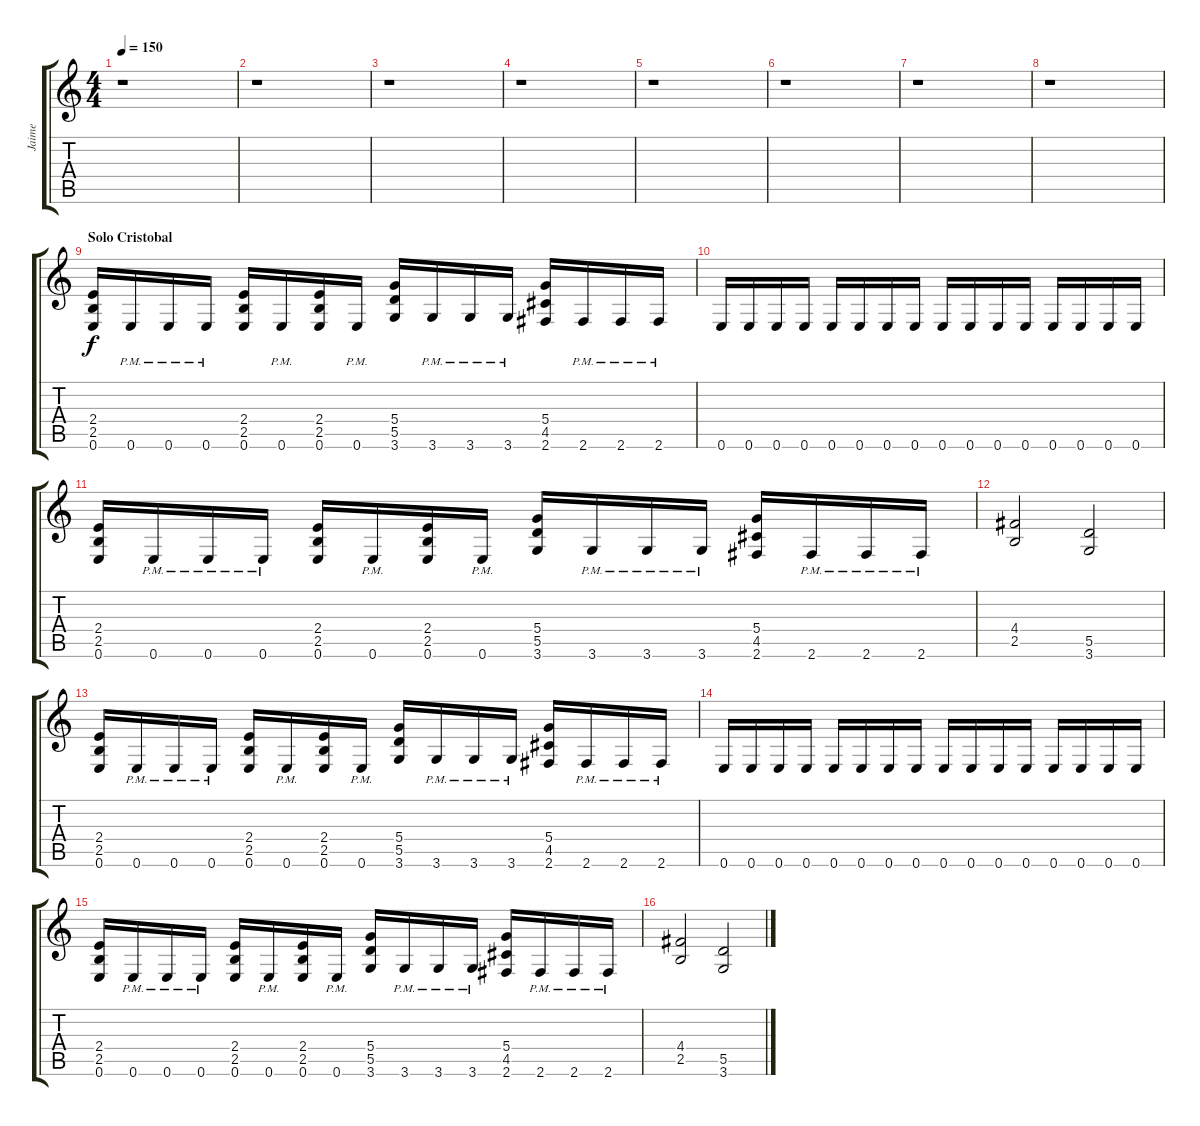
\track ("Jaime" "Jaime") {instrument distortionguitar}
\staff {score tabs}
\tuning (E4 B3 G3 D3 A2 E2) {hide}
\ts (4 4)
\tempo 150
\clef g2
\ks c
r.1{dy f} |
r.1 |
r.1 |
r.1 |
r.1 |
r.1 |
r.1 |
r.1 |
\section ("" "Solo Cristobal")
(2.4 2.5 0.6).16 0.6{pm}.16 0.6{pm}.16 0.6{pm}.16 (2.4 2.5 0.6).16 0.6{pm}.16 (2.4 2.5 0.6).16 0.6{pm}.16 (5.4 5.5 3.6).16 3.6{pm}.16 3.6{pm}.16 3.6{pm}.16 (5.4 4.5 2.6).16 2.6{pm}.16 2.6{pm}.16 2.6{pm}.16 |
0.6.16 0.6.16 0.6.16 0.6.16 0.6.16 0.6.16 0.6.16 0.6.16 0.6.16 0.6.16 0.6.16 0.6.16 0.6.16 0.6.16 0.6.16 0.6.16 |
(2.4 2.5 0.6).16 0.6{pm}.16 0.6{pm}.16 0.6{pm}.16 (2.4 2.5 0.6).16 0.6{pm}.16 (2.4 2.5 0.6).16 0.6{pm}.16 (5.4 5.5 3.6).16 3.6{pm}.16 3.6{pm}.16 3.6{pm}.16 (5.4 4.5 2.6).16 2.6{pm}.16 2.6{pm}.16 2.6{pm}.16 |
(4.4 2.5).2 (5.5 3.6).2 |
(2.4 2.5 0.6).16 0.6{pm}.16 0.6{pm}.16 0.6{pm}.16 (2.4 2.5 0.6).16 0.6{pm}.16 (2.4 2.5 0.6).16 0.6{pm}.16 (5.4 5.5 3.6).16 3.6{pm}.16 3.6{pm}.16 3.6{pm}.16 (5.4 4.5 2.6).16 2.6{pm}.16 2.6{pm}.16 2.6{pm}.16 |
0.6.16 0.6.16 0.6.16 0.6.16 0.6.16 0.6.16 0.6.16 0.6.16 0.6.16 0.6.16 0.6.16 0.6.16 0.6.16 0.6.16 0.6.16 0.6.16 |
(2.4 2.5 0.6).16 0.6{pm}.16 0.6{pm}.16 0.6{pm}.16 (2.4 2.5 0.6).16 0.6{pm}.16 (2.4 2.5 0.6).16 0.6{pm}.16 (5.4 5.5 3.6).16 3.6{pm}.16 3.6{pm}.16 3.6{pm}.16 (5.4 4.5 2.6).16 2.6{pm}.16 2.6{pm}.16 2.6{pm}.16 |
(4.4 2.5).2 (5.5 3.6).2
